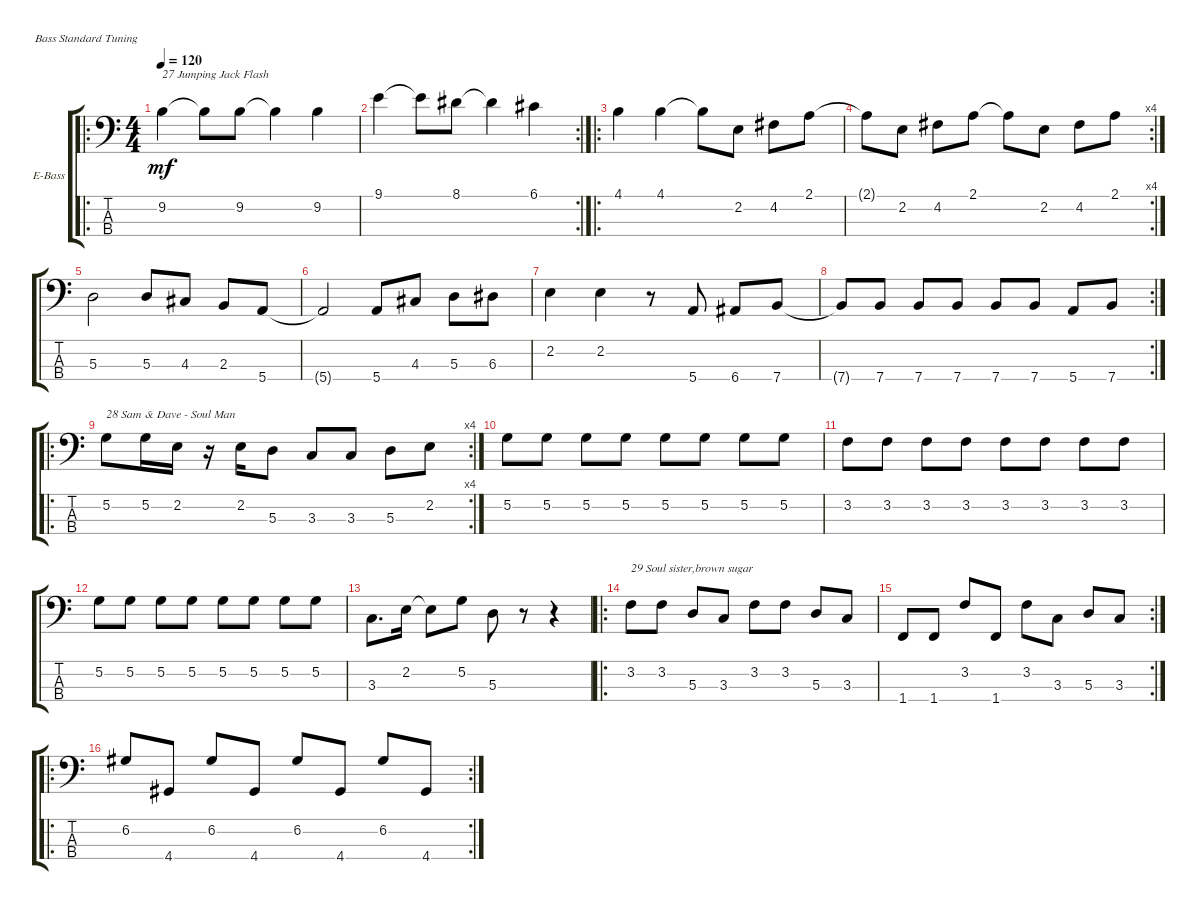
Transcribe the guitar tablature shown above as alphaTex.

\defaultSystemsLayout 4
\bracketExtendMode groupsimilarinstruments
\firstSystemTrackNameOrientation horizontal
\otherSystemsTrackNameOrientation horizontal
\track ("Electric Bass" "E-Bass") {instrument electricbassfinger}
\staff {score tabs}
\tuning (G2 D2 A1 E1)
\ro
\ts (4 4)
\tempo 120
\clef f4
\ks c
9.2.4{txt "27 Jumping Jack Flash" dy mf} 9.2{t}.8 9.2.8 9.2{t}.4 9.2.4 |
\rc 2
9.1.4 9.1{t}.8 8.1.8 8.1{t}.4 6.1.4 |
\ro
4.1.4 4.1.4 4.1{t}.8 2.2.8 4.2.8 2.1.8 |
\rc 4
2.1{t}.8 2.2.8 4.2.8 2.1.8 2.1{t}.8 2.2.8 4.2.8 2.1.8 |
5.3.2 5.3.8 4.3.8 2.3.8 5.4.8 |
5.4{t}.2 5.4.8 4.3.8 5.3.8 6.3.8 |
2.2.4 2.2.4 r.8 5.4.8 6.4.8 7.4.8 |
\rc 2
7.4{t}.8 7.4.8 7.4.8 7.4.8 7.4.8 7.4.8 5.4.8 7.4.8 |
\ro
\rc 4
5.2.8{txt "28 Sam & Dave - Soul Man"} 5.2.16 2.2.16 r.16 2.2.16 5.3.8 3.3.8 3.3.8 5.3.8 2.2.8 |
5.2.8 5.2.8 5.2.8 5.2.8 5.2.8 5.2.8 5.2.8 5.2.8 |
3.2.8 3.2.8 3.2.8 3.2.8 3.2.8 3.2.8 3.2.8 3.2.8 |
5.2.8 5.2.8 5.2.8 5.2.8 5.2.8 5.2.8 5.2.8 5.2.8 |
3.3.8{d} 2.2.16 2.2{t}.8 5.2.8 5.3.8 r.8 r.4 |
\ro
3.2.8{txt "29 Soul sister,brown sugar"} 3.2.8 5.3.8 3.3.8 3.2.8 3.2.8 5.3.8 3.3.8 |
\rc 2
1.4.8 1.4.8 3.2.8 1.4.8 3.2.8 3.3.8 5.3.8 3.3.8 |
\ro
\rc 2
6.2.8 4.4.8 6.2.8 4.4.8 6.2.8 4.4.8 6.2.8 4.4.8
